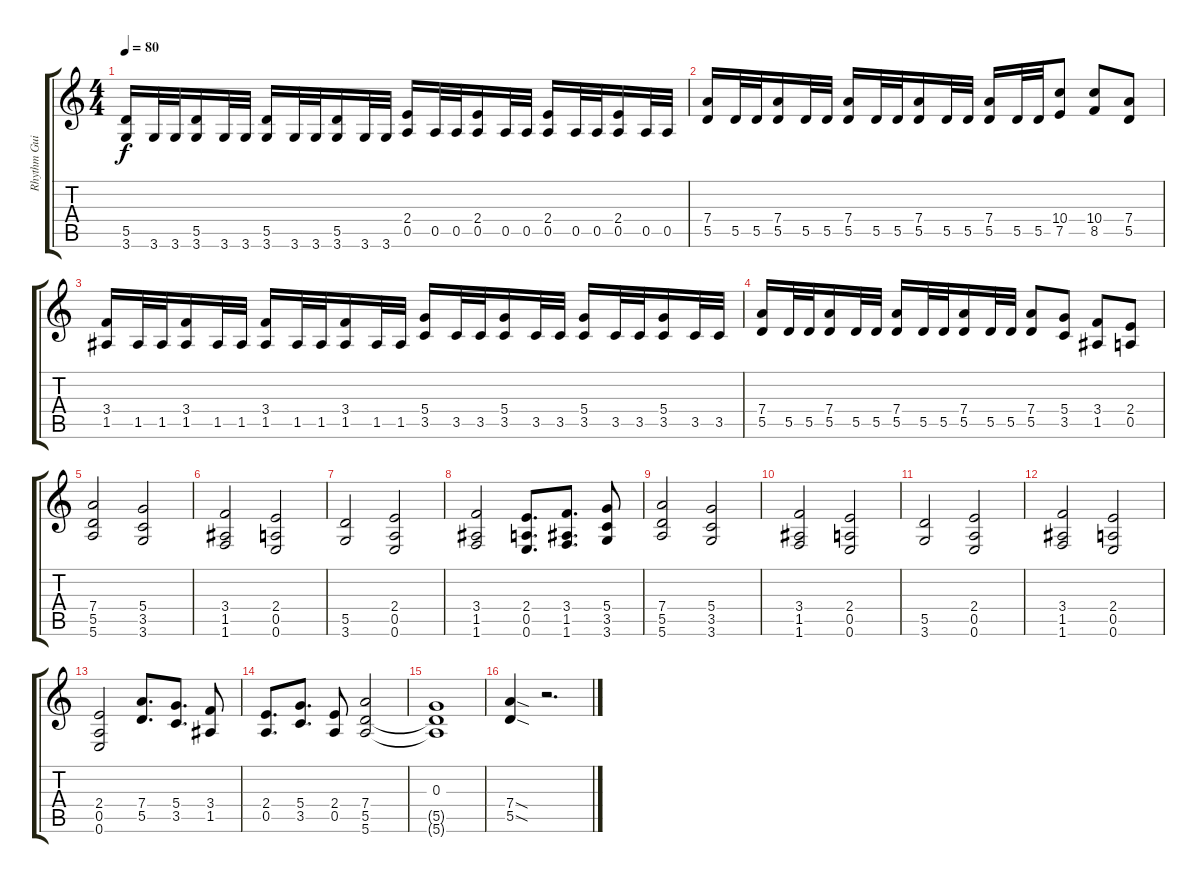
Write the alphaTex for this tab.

\track ("Rhythm Guitar" "Rhythm Gui") {instrument distortionguitar}
\staff {score tabs}
\tuning (E4 B3 G3 D3 A2 E2) {hide}
\ts (4 4)
\tempo 80
\clef g2
\ks c
(5.5 3.6).16{dy f} 3.6.32 3.6.32 (5.5 3.6).16 3.6.32 3.6.32 (5.5 3.6).16 3.6.32 3.6.32 (5.5 3.6).16 3.6.32 3.6.32 (2.4 0.5).16 0.5.32 0.5.32 (2.4 0.5).16 0.5.32 0.5.32 (2.4 0.5).16 0.5.32 0.5.32 (2.4 0.5).16 0.5.32 0.5.32 |
(7.4 5.5).16 5.5.32 5.5.32 (7.4 5.5).16 5.5.32 5.5.32 (7.4 5.5).16 5.5.32 5.5.32 (7.4 5.5).16 5.5.32 5.5.32 (7.4 5.5).16 5.5.32 5.5.32 (10.4 7.5).8 (10.4 8.5).8 (7.4 5.5).8 |
(3.4 1.5).16 1.5.32 1.5.32 (3.4 1.5).16 1.5.32 1.5.32 (3.4 1.5).16 1.5.32 1.5.32 (3.4 1.5).16 1.5.32 1.5.32 (5.4 3.5).16 3.5.32 3.5.32 (5.4 3.5).16 3.5.32 3.5.32 (5.4 3.5).16 3.5.32 3.5.32 (5.4 3.5).16 3.5.32 3.5.32 |
(7.4 5.5).16 5.5.32 5.5.32 (7.4 5.5).16 5.5.32 5.5.32 (7.4 5.5).16 5.5.32 5.5.32 (7.4 5.5).16 5.5.32 5.5.32 (7.4 5.5).8 (5.4 3.5).8 (3.4 1.5).8 (2.4 0.5).8 |
(7.4 5.5 5.6).2 (5.4 3.5 3.6).2 |
(3.4 1.5 1.6).2 (2.4 0.5 0.6).2 |
(5.5 3.6).2 (2.4 0.5 0.6).2 |
(3.4 1.5 1.6).2 (2.4 0.5 0.6).8{d} (3.4 1.5 1.6).8{d} (5.4 3.5 3.6).8 |
(7.4 5.5 5.6).2 (5.4 3.5 3.6).2 |
(3.4 1.5 1.6).2 (2.4 0.5 0.6).2 |
(5.5 3.6).2 (2.4 0.5 0.6).2 |
(3.4 1.5 1.6).2 (2.4 0.5 0.6).2 |
(2.4 0.5 0.6).2 (7.4 5.5).8{d} (5.4 3.5).8{d} (3.4 1.5).8 |
(2.4 0.5).8{d} (5.4 3.5).8{d} (2.4 0.5).8 (7.4 5.5 5.6).2 |
(0.3 5.5{t} 5.6{t}).1 |
(7.4{sod} 5.5{sod}).4 r.2{d}
